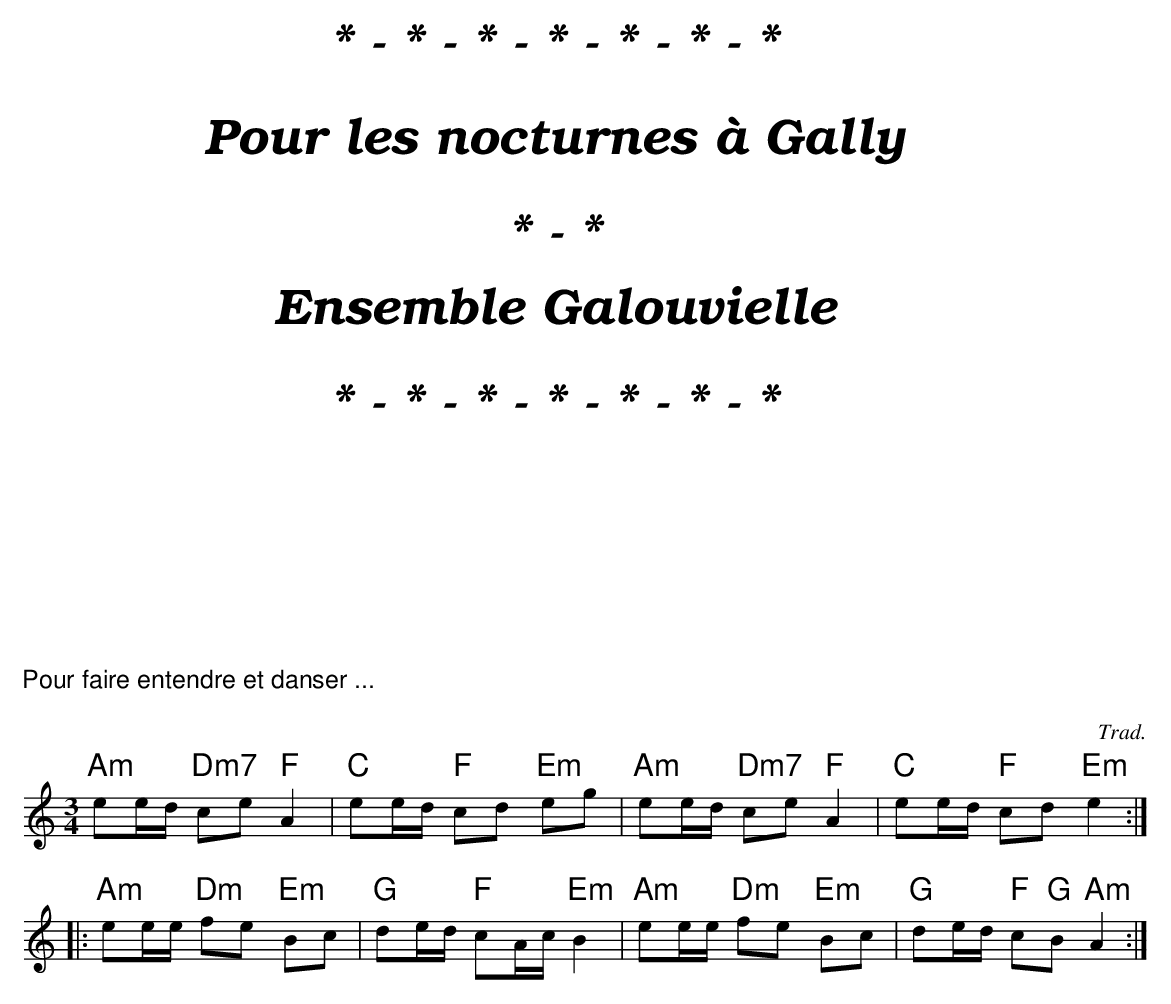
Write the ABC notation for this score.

X:1
/accordh{
	/nlines exch def
	.8 SLW
	gsave 20 add T /w exch def
	0 0 M w 0 RL
	0 3 M w 0 RL
	0 21 M w 0 RL
	0 39 M w 0 RL
	nlines 2 eq{
		0 42 M w 0 RL
		stroke
		/barh 42 def
		3 7 M (G) show
		3 25 M (C) show
	}{
		0 57 M w 0 RL
		0 60 M w 0 RL
		stroke
		/barh 60 def
		3 7 M (B/a:) show
		3 25 M (T:) show
		3 43 M (P:) show
	}ifelse
	grestore
}!
/str ( ) def
/accordn{
	-18 mul add barh add 3 add M showc
}!
/accordb{
	0 eq{20 add M 0 barh RL stroke}
	{pop pop}ifelse pop}!
T:Hanter Dro de Languidig
C:Trad.
M:3/4
L:1/8
K:C
"Am"ee/d/ "Dm7"ce "F"A2 | "C"ee/d/ "F"cd "Em"eg | "Am"ee/d/ "Dm7"ce "F"A2 | "C"ee/d/ "F"cd "Em"e2 ::
"Am"ee/e/ "Dm"fe "Em"Bc | "G"de/d/ "F"cA/c/ "Em"B2 | "Am"ee/e/ "Dm"fe "Em"Bc | "G"de/d/ "F"c"G"B "Am"A2:|
